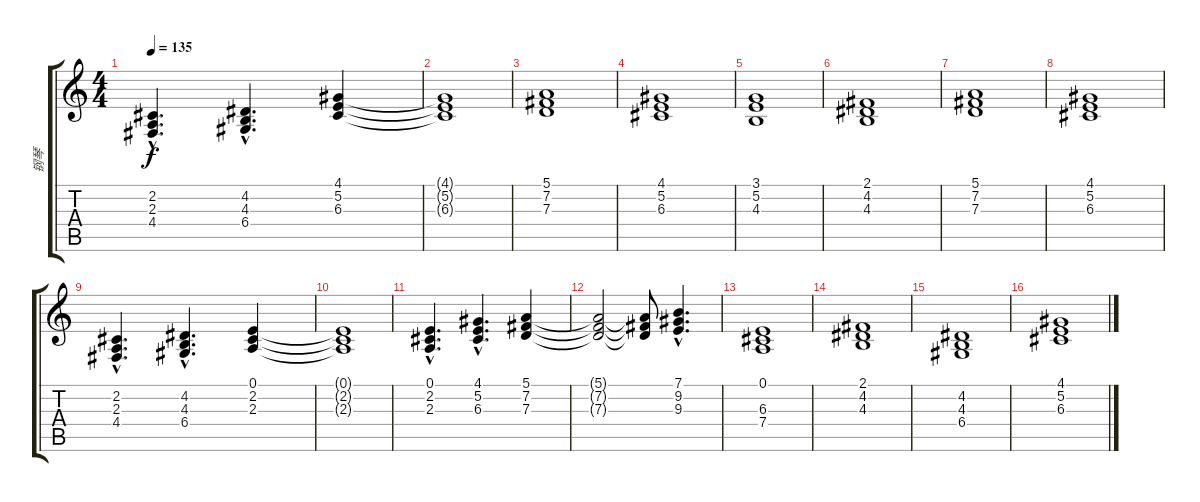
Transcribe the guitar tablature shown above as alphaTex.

\track ("钢琴" "钢琴") {instrument acousticgrandpiano}
\staff {score tabs}
\tuning (E4 B3 G3 D3 A2 E2) {hide}
\ts (4 4)
\tempo 135
\clef g2
\ks c
(2.2{hac} 2.3{hac} 4.4{hac}).4{d dy f} (4.2{hac} 4.3{hac} 6.4{hac}).4{d} (4.1 5.2 6.3).4 |
(4.1{t} 5.2{t} 6.3{t}).1 |
(5.1 7.2 7.3).1 |
(4.1 5.2 6.3).1 |
(3.1 5.2 4.3).1 |
(2.1 4.2 4.3).1 |
(5.1 7.2 7.3).1 |
(4.1 5.2 6.3).1 |
(2.2{hac} 2.3{hac} 4.4{hac}).4{d} (4.2{hac} 4.3{hac} 6.4{hac}).4{d} (0.1 2.2 2.3).4 |
(0.1{t} 2.2{t} 2.3{t}).1 |
(0.1{hac} 2.2{hac} 2.3{hac}).4{d} (4.1{hac} 5.2{hac} 6.3{hac}).4{d} (5.1 7.2 7.3).4 |
(5.1{t} 7.2{t} 7.3{t}).2 (5.1{t} 7.2{t} 7.3{t}).8 (7.1{hac} 9.2{hac} 9.3{hac}).4{d} |
(0.1 6.3 7.4).1 |
(2.1 4.2 4.3).1 |
(4.2 4.3 6.4).1 |
(4.1 5.2 6.3).1
